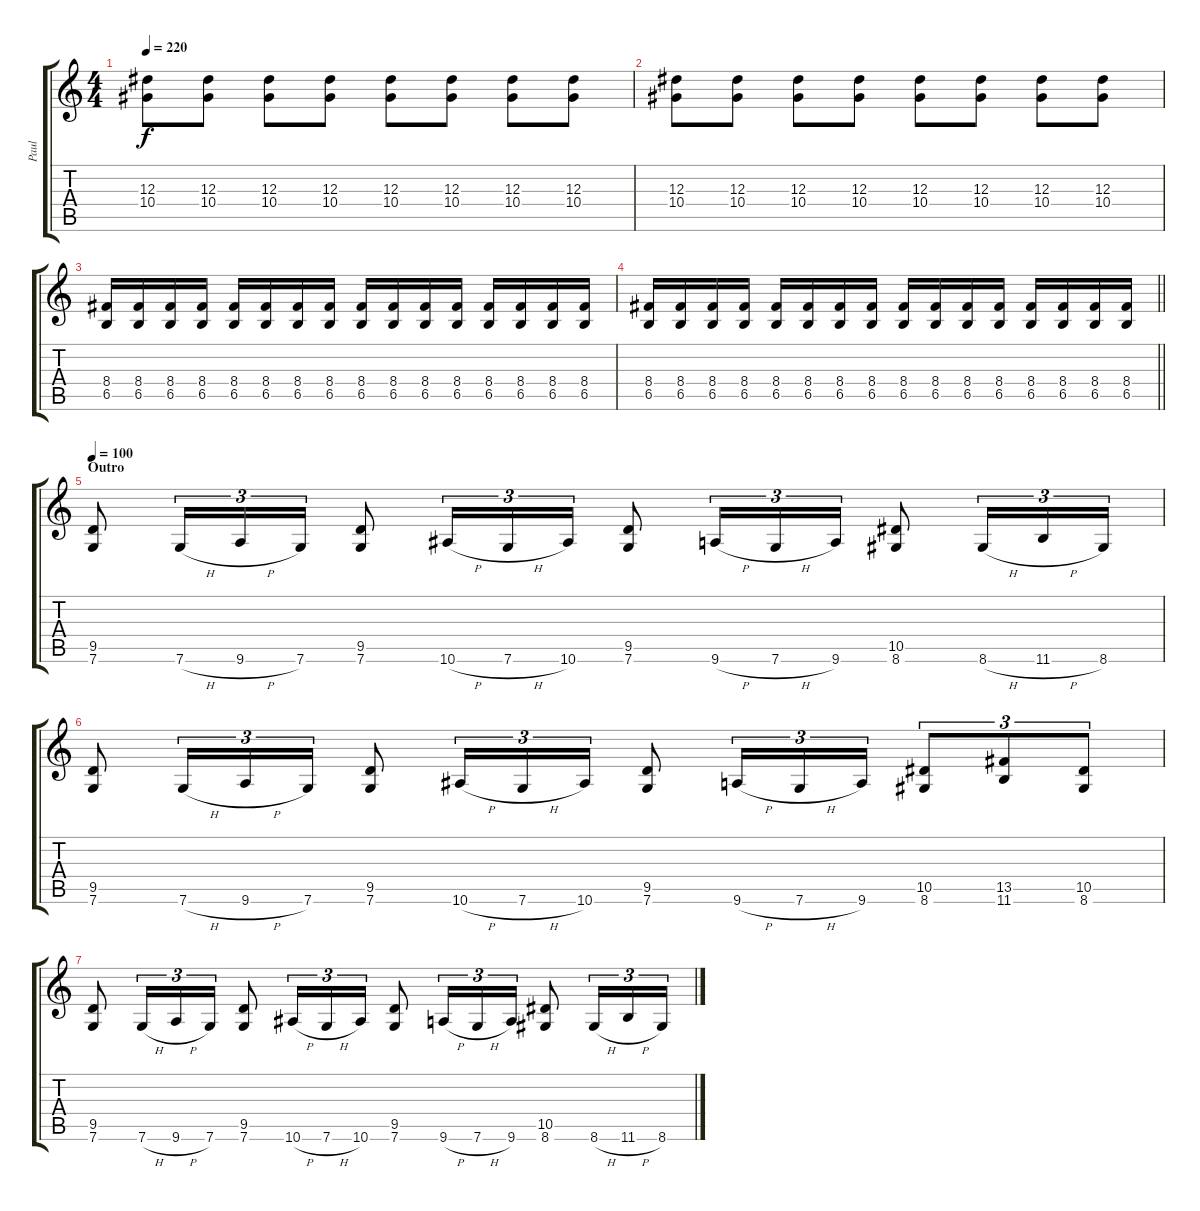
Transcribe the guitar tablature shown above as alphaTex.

\track ("Paul" "Paul") {instrument distortionguitar}
\staff {score tabs}
\tuning (C4 G3 Eb3 Bb2 F2 C2) {hide}
\ts (4 4)
\tempo 220
\clef g2
\ks c
(12.3 10.4).8{dy f} (12.3 10.4).8 (12.3 10.4).8 (12.3 10.4).8 (12.3 10.4).8 (12.3 10.4).8 (12.3 10.4).8 (12.3 10.4).8 |
(12.3 10.4).8 (12.3 10.4).8 (12.3 10.4).8 (12.3 10.4).8 (12.3 10.4).8 (12.3 10.4).8 (12.3 10.4).8 (12.3 10.4).8 |
(8.4 6.5).16 (8.4 6.5).16 (8.4 6.5).16 (8.4 6.5).16 (8.4 6.5).16 (8.4 6.5).16 (8.4 6.5).16 (8.4 6.5).16 (8.4 6.5).16 (8.4 6.5).16 (8.4 6.5).16 (8.4 6.5).16 (8.4 6.5).16 (8.4 6.5).16 (8.4 6.5).16 (8.4 6.5).16 |
\barLineRight lightlight
(8.4 6.5).16 (8.4 6.5).16 (8.4 6.5).16 (8.4 6.5).16 (8.4 6.5).16 (8.4 6.5).16 (8.4 6.5).16 (8.4 6.5).16 (8.4 6.5).16 (8.4 6.5).16 (8.4 6.5).16 (8.4 6.5).16 (8.4 6.5).16 (8.4 6.5).16 (8.4 6.5).16 (8.4 6.5).16 |
\section ("" "Outro")
\tempo 100
(9.5 7.6).8 7.6{h}.16{tu (3 2)} 9.6{h}.16{tu (3 2)} 7.6.16{tu (3 2)} (9.5 7.6).8 10.6{h}.16{tu (3 2)} 7.6{h}.16{tu (3 2)} 10.6.16{tu (3 2)} (9.5 7.6).8 9.6{h}.16{tu (3 2)} 7.6{h}.16{tu (3 2)} 9.6.16{tu (3 2)} (10.5 8.6).8 8.6{h}.16{tu (3 2)} 11.6{h}.16{tu (3 2)} 8.6.16{tu (3 2)} |
(9.5 7.6).8 7.6{h}.16{tu (3 2)} 9.6{h}.16{tu (3 2)} 7.6.16{tu (3 2)} (9.5 7.6).8 10.6{h}.16{tu (3 2)} 7.6{h}.16{tu (3 2)} 10.6.16{tu (3 2)} (9.5 7.6).8 9.6{h}.16{tu (3 2)} 7.6{h}.16{tu (3 2)} 9.6.16{tu (3 2)} (10.5 8.6).8{tu (3 2)} (13.5 11.6).8{tu (3 2)} (10.5 8.6).8{tu (3 2)} |
(9.5 7.6).8 7.6{h}.16{tu (3 2)} 9.6{h}.16{tu (3 2)} 7.6.16{tu (3 2)} (9.5 7.6).8 10.6{h}.16{tu (3 2)} 7.6{h}.16{tu (3 2)} 10.6.16{tu (3 2)} (9.5 7.6).8 9.6{h}.16{tu (3 2)} 7.6{h}.16{tu (3 2)} 9.6.16{tu (3 2)} (10.5 8.6).8 8.6{h}.16{tu (3 2)} 11.6{h}.16{tu (3 2)} 8.6.16{tu (3 2)}
